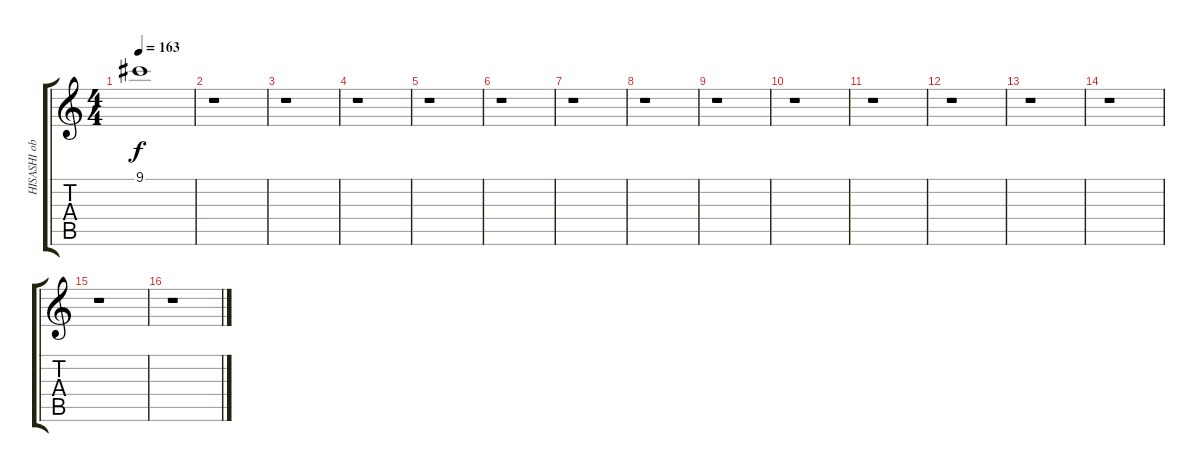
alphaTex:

\track ("HISASHI obbligato" "HISASHI ob") {instrument distortionguitar}
\staff {score tabs}
\tuning (E4 B3 G3 D3 A2 E2) {hide}
\ts (4 4)
\tempo 163
\clef g2
\ks c
9.1{t}.1{dy f} |
r.1 |
r.1 |
r.1 |
r.1 |
r.1 |
r.1 |
r.1 |
r.1 |
r.1 |
r.1 |
r.1 |
r.1 |
r.1 |
r.1 |
r.1
